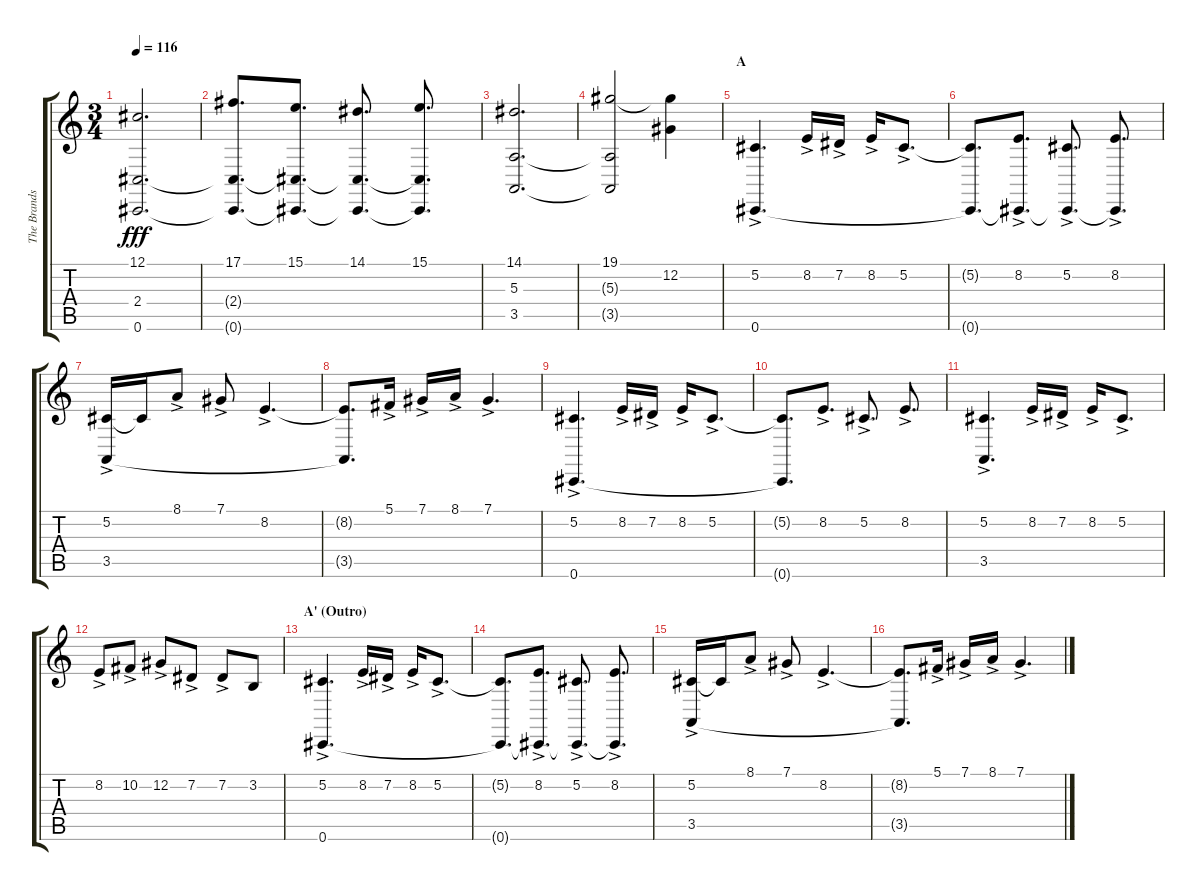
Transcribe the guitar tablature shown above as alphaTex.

\track ("The Brandström" "The Brands") {instrument lead8bassandlead}
\staff {score tabs}
\tuning (Db4 Ab3 E3 B2 Gb2 Db2) {hide}
\ts (3 4)
\tempo 116
\clef g2
\ks c
(12.1 2.4 0.6).2{d dy fff volume 13 instrument synthstrings1} |
(17.1 2.4{t} 0.6{t}).8{d} (15.1 2.4{t} 0.6{t}).8{d} (14.1 2.4{t} 0.6{t}).8{d} (15.1 2.4{t} 0.6{t}).8{d} |
(14.1 5.3 3.5).2{d} |
(19.1 5.3{t} 3.5{t}).2 (19.1{t} 12.2).4 |
\section ("" "A")
(5.2{ac} 0.6).4{d volume 14 instrument fx7echoes} 8.2{ac}.16 7.2{ac}.16 8.2{ac}.16 5.2{ac}.8{d} |
(5.2{t} 0.6{t}).8{d} (8.2{ac} 0.6{t}).8{d} (5.2{ac} 0.6{t}).8{d} (8.2{ac} 0.6{t}).8{d} |
(5.2{ac} 3.5).16 5.2{t}.16 8.1{ac}.8 7.1{ac}.8 8.2{ac}.4{d} |
(8.2{t} 3.5{t}).8{d} 5.1{ac}.16 7.1{ac}.16 8.1{ac}.16 7.1{ac}.4{d} |
(5.2{ac} 0.6).4{d volume 14 instrument fx7echoes} 8.2{ac}.16 7.2{ac}.16 8.2{ac}.16 5.2{ac}.8{d} |
(5.2{t} 0.6{t}).8{d} 8.2{ac}.8{d} 5.2{ac}.8{d} 8.2{ac}.8{d} |
(5.2{ac} 3.5).4{d} 8.2{ac}.16 7.2{ac}.16 8.2{ac}.16 5.2{ac}.8{d} |
8.2{ac}.8 10.2{ac}.8 12.2{ac}.8 7.2{ac}.8 7.2{ac}.8 3.2.8 |
\section ("" "A' (Outro)")
(5.2{ac} 0.6).4{d volume 15 instrument fx7echoes} 8.2{ac}.16 7.2{ac}.16 8.2{ac}.16 5.2{ac}.8{d} |
(5.2{t} 0.6{t}).8{d} (8.2{ac} 0.6{t}).8{d} (5.2{ac} 0.6{t}).8{d} (8.2{ac} 0.6{t}).8{d} |
(5.2{ac} 3.5).16 5.2{t}.16 8.1{ac}.8 7.1{ac}.8 8.2{ac}.4{d} |
(8.2{t} 3.5{t}).8{d} 5.1{ac}.16 7.1{ac}.16 8.1{ac}.16 7.1{ac}.4{d}
